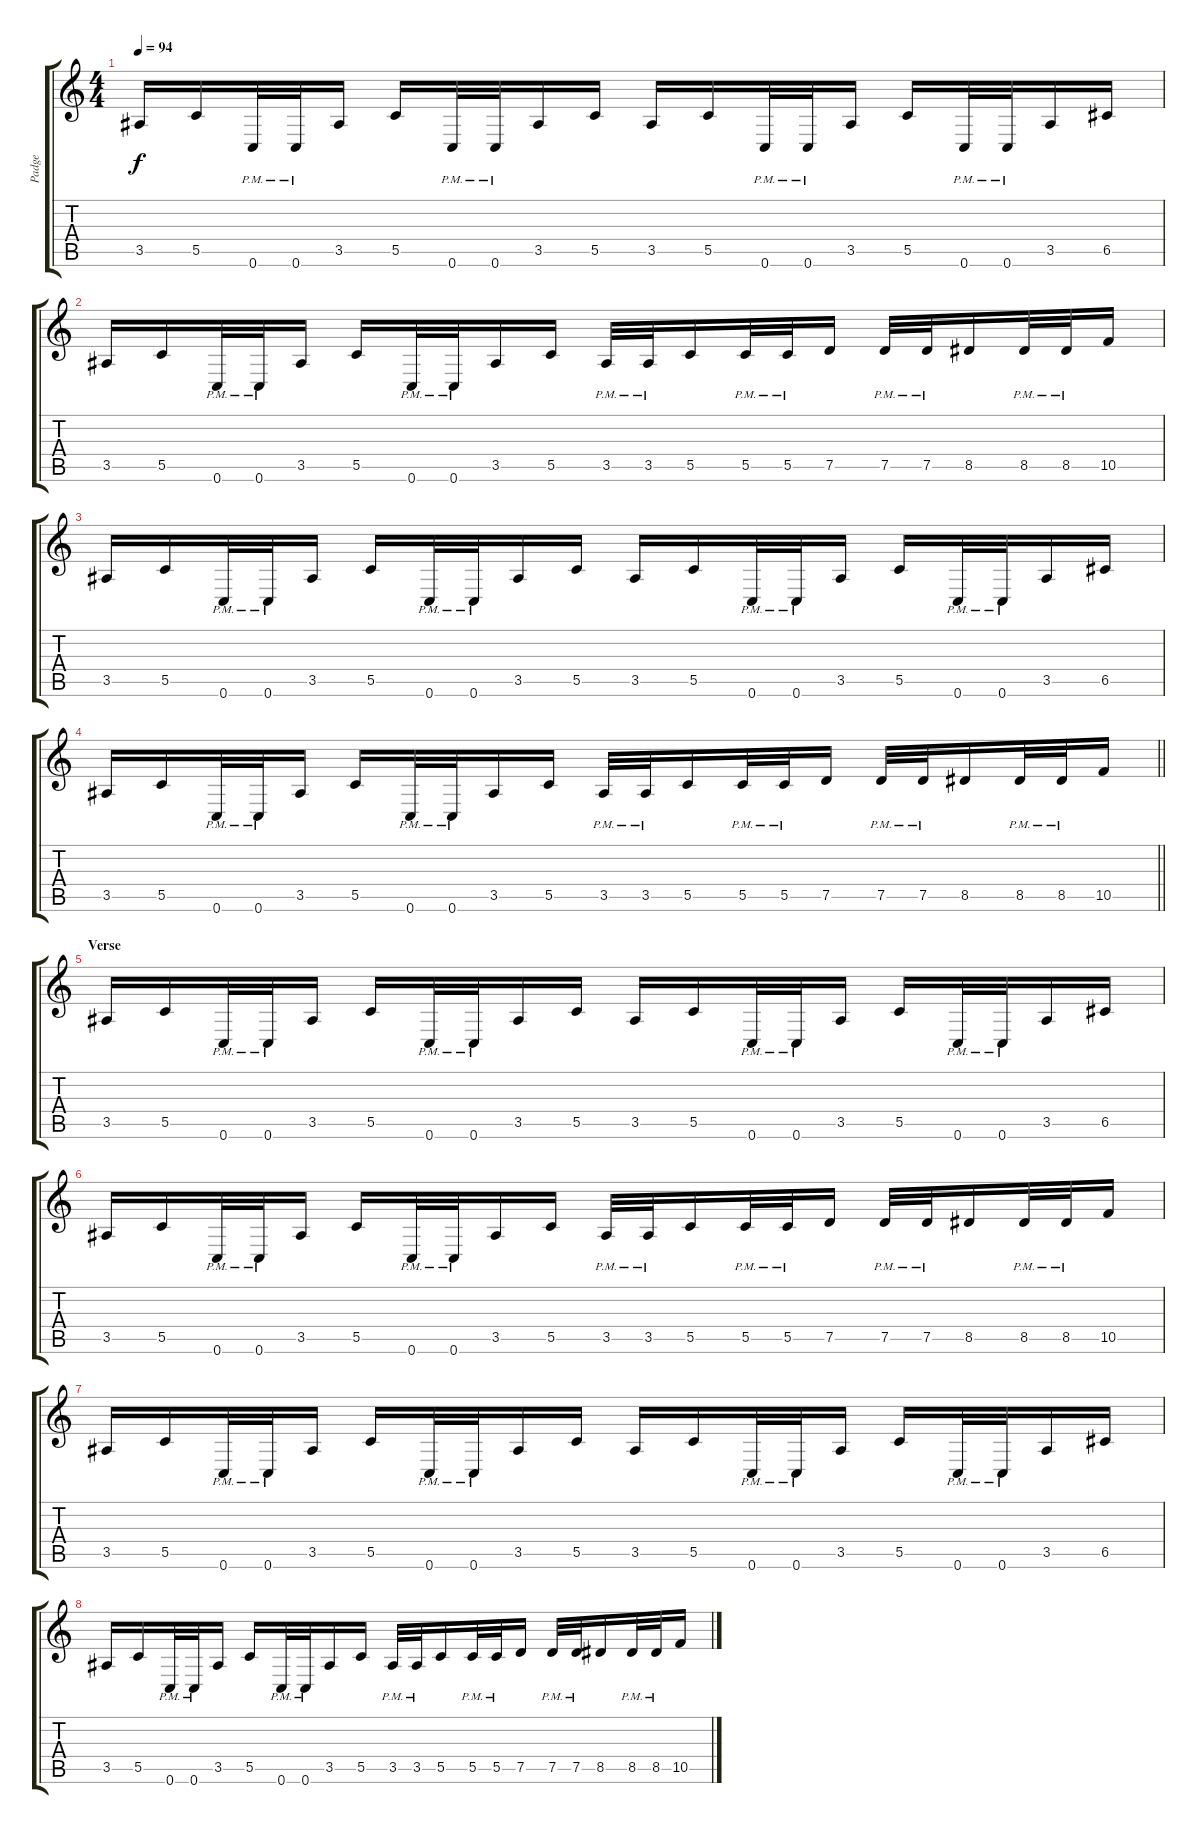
\track ("Padge" "Padge") {instrument distortionguitar}
\staff {score tabs}
\tuning (D4 A3 F3 C3 G2 C2) {hide}
\ts (4 4)
\tempo 94
\clef g2
\ks c
3.5.16{dy f} 5.5.16 0.6{pm}.32 0.6{pm}.32 3.5.16 5.5.16 0.6{pm}.32 0.6{pm}.32 3.5.16 5.5.16 3.5.16 5.5.16 0.6{pm}.32 0.6{pm}.32 3.5.16 5.5.16 0.6{pm}.32 0.6{pm}.32 3.5.16 6.5.16 |
3.5.16 5.5.16 0.6{pm}.32 0.6{pm}.32 3.5.16 5.5.16 0.6{pm}.32 0.6{pm}.32 3.5.16 5.5.16 3.5{pm}.32 3.5{pm}.32 5.5.16 5.5{pm}.32 5.5{pm}.32 7.5.16 7.5{pm}.32 7.5{pm}.32 8.5.16 8.5{pm}.32 8.5{pm}.32 10.5.16 |
3.5.16 5.5.16 0.6{pm}.32 0.6{pm}.32 3.5.16 5.5.16 0.6{pm}.32 0.6{pm}.32 3.5.16 5.5.16 3.5.16 5.5.16 0.6{pm}.32 0.6{pm}.32 3.5.16 5.5.16 0.6{pm}.32 0.6{pm}.32 3.5.16 6.5.16 |
\barLineRight lightlight
3.5.16 5.5.16 0.6{pm}.32 0.6{pm}.32 3.5.16 5.5.16 0.6{pm}.32 0.6{pm}.32 3.5.16 5.5.16 3.5{pm}.32 3.5{pm}.32 5.5.16 5.5{pm}.32 5.5{pm}.32 7.5.16 7.5{pm}.32 7.5{pm}.32 8.5.16 8.5{pm}.32 8.5{pm}.32 10.5.16 |
\section ("" "Verse")
3.5.16 5.5.16 0.6{pm}.32 0.6{pm}.32 3.5.16 5.5.16 0.6{pm}.32 0.6{pm}.32 3.5.16 5.5.16 3.5.16 5.5.16 0.6{pm}.32 0.6{pm}.32 3.5.16 5.5.16 0.6{pm}.32 0.6{pm}.32 3.5.16 6.5.16 |
3.5.16 5.5.16 0.6{pm}.32 0.6{pm}.32 3.5.16 5.5.16 0.6{pm}.32 0.6{pm}.32 3.5.16 5.5.16 3.5{pm}.32 3.5{pm}.32 5.5.16 5.5{pm}.32 5.5{pm}.32 7.5.16 7.5{pm}.32 7.5{pm}.32 8.5.16 8.5{pm}.32 8.5{pm}.32 10.5.16 |
3.5.16 5.5.16 0.6{pm}.32 0.6{pm}.32 3.5.16 5.5.16 0.6{pm}.32 0.6{pm}.32 3.5.16 5.5.16 3.5.16 5.5.16 0.6{pm}.32 0.6{pm}.32 3.5.16 5.5.16 0.6{pm}.32 0.6{pm}.32 3.5.16 6.5.16 |
3.5.16 5.5.16 0.6{pm}.32 0.6{pm}.32 3.5.16 5.5.16 0.6{pm}.32 0.6{pm}.32 3.5.16 5.5.16 3.5{pm}.32 3.5{pm}.32 5.5.16 5.5{pm}.32 5.5{pm}.32 7.5.16 7.5{pm}.32 7.5{pm}.32 8.5.16 8.5{pm}.32 8.5{pm}.32 10.5.16
